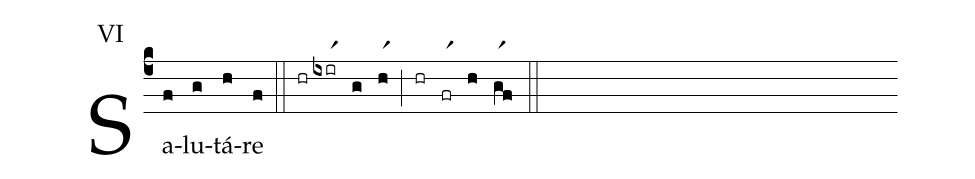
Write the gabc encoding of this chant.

annotation: VI;
%%
(c4) Sa(f)lu(g)tá(h)re(f) (::) (hr)(ixirr1)(g)(hr1)(;)(hr)(frr1)(h)(gr1f)(::)
